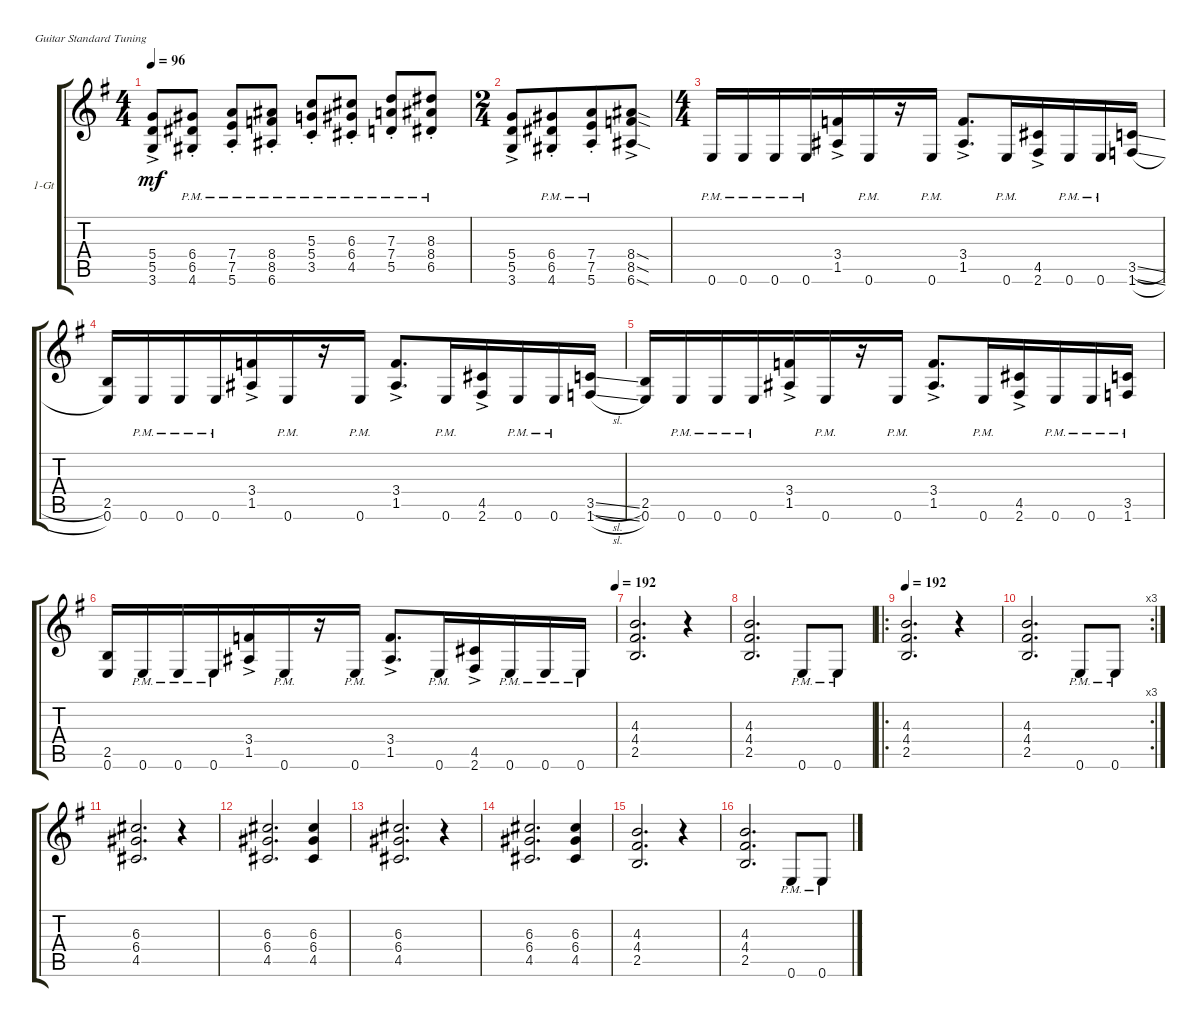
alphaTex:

\bracketExtendMode groupsimilarinstruments
\firstSystemTrackNameOrientation horizontal
\otherSystemsTrackNameOrientation horizontal
\track ("1-Gt" "1-Gt") {instrument distortionguitar}
\staff {score tabs}
\tuning (E4 B3 G3 D3 A2 E2)
\ts (4 4)
\tempo 96
\clef g2
\scale
1.05549
\ks g
(5.4{ac} 5.5{ac} 3.6{ac}).8{dy mf} (6.4{pm st} 6.5{pm st} 4.6{pm st}).8 (7.4{pm st} 7.5{pm st} 5.6{pm st}).8 (8.4{pm st} 8.5{pm st} 6.6{pm st}).8 (5.3{pm st} 5.4{pm st} 3.5{pm st}).8 (6.3{pm st} 6.4{pm st} 4.5{pm st}).8 (7.3{pm st} 7.4{pm st} 5.5{pm st}).8 (8.3{pm st} 8.4{pm st} 6.5{pm st}).8 |
\ts (2 4)
\beaming (8 4 4)
\scale
0.944515 (5.4{ac} 5.5{ac} 3.6{ac}).8 (6.4{pm st} 6.5{pm st} 4.6{pm st}).8 (7.4{pm st} 7.5{pm st} 5.6{pm st}).8 (8.4{sod ac} 8.5{sod ac} 6.6{sod ac}).8 |
\ts (4 4)
\beaming (8 4 4)
\scale
1.08575 0.6{pm}.16 0.6{pm}.16 0.6{pm}.16 0.6{pm}.16 (3.4{ac} 1.5{ac}).16 0.6{pm}.16 r.16 0.6{pm}.16 (3.4{ac} 1.5{ac}).8{d} 0.6{pm}.16 (4.5{ac} 2.6{ac}).16 0.6{pm}.16 0.6{pm}.16 (3.5{sl} 1.6{sl}).16 |
\scale
0.91425 (2.5 0.6).16 0.6{pm}.16 0.6{pm}.16 0.6{pm}.16 (3.4{ac} 1.5{ac}).16 0.6{pm}.16 r.16 0.6{pm}.16 (3.4{ac} 1.5{ac}).8{d} 0.6{pm}.16 (4.5{ac} 2.6{ac}).16 0.6{pm}.16 0.6{pm}.16 (3.5{sl} 1.6{sl}).16 |
\scale
1.05549 (2.5 0.6).16 0.6{pm}.16 0.6{pm}.16 0.6{pm}.16 (3.4{ac} 1.5{ac}).16 0.6{pm}.16 r.16 0.6{pm}.16 (3.4{ac} 1.5{ac}).8{d} 0.6{pm}.16 (4.5{ac} 2.6{ac}).16 0.6{pm}.16 0.6{pm}.16 (3.5{pm} 1.6{pm}).16 |
\tempo (192 1)
\scale
0.944515 (2.5 0.6).16 0.6{pm}.16 0.6{pm}.16 0.6{pm}.16 (3.4{ac} 1.5{ac}).16 0.6{pm}.16 r.16 0.6{pm}.16 (3.4{ac} 1.5{ac}).8{d} 0.6{pm}.16 (4.5{ac} 2.6{ac}).16 0.6{pm}.16 0.6{pm}.16 0.6{pm}.16 |
\scale
1.05549 (4.3 4.4 2.5).2{d} r.4 |
\scale
0.944515 (4.3 4.4 2.5).2{d} 0.6{pm}.8 0.6{pm}.8 |
\ro
\tempo 192
\scale
1.05549 (4.3 4.4 2.5).2{d} r.4 |
\rc 3
\scale
0.944515 (4.3 4.4 2.5).2{d} 0.6{pm}.8 0.6{pm}.8 |
\scale
1.05549 (6.3 6.4 4.5).2{d} r.4 |
\scale
0.944515 (6.3 6.4 4.5).2{d} (6.3 6.4 4.5).4 |
\scale
1.05549 (6.3 6.4 4.5).2{d} r.4 |
\scale
0.944515 (6.3 6.4 4.5).2{d} (6.3 6.4 4.5).4 |
\scale
1.05549 (4.3 4.4 2.5).2{d} r.4 |
\scale
0.944515 (4.3 4.4 2.5).2{d} 0.6{pm}.8 0.6{pm}.8
